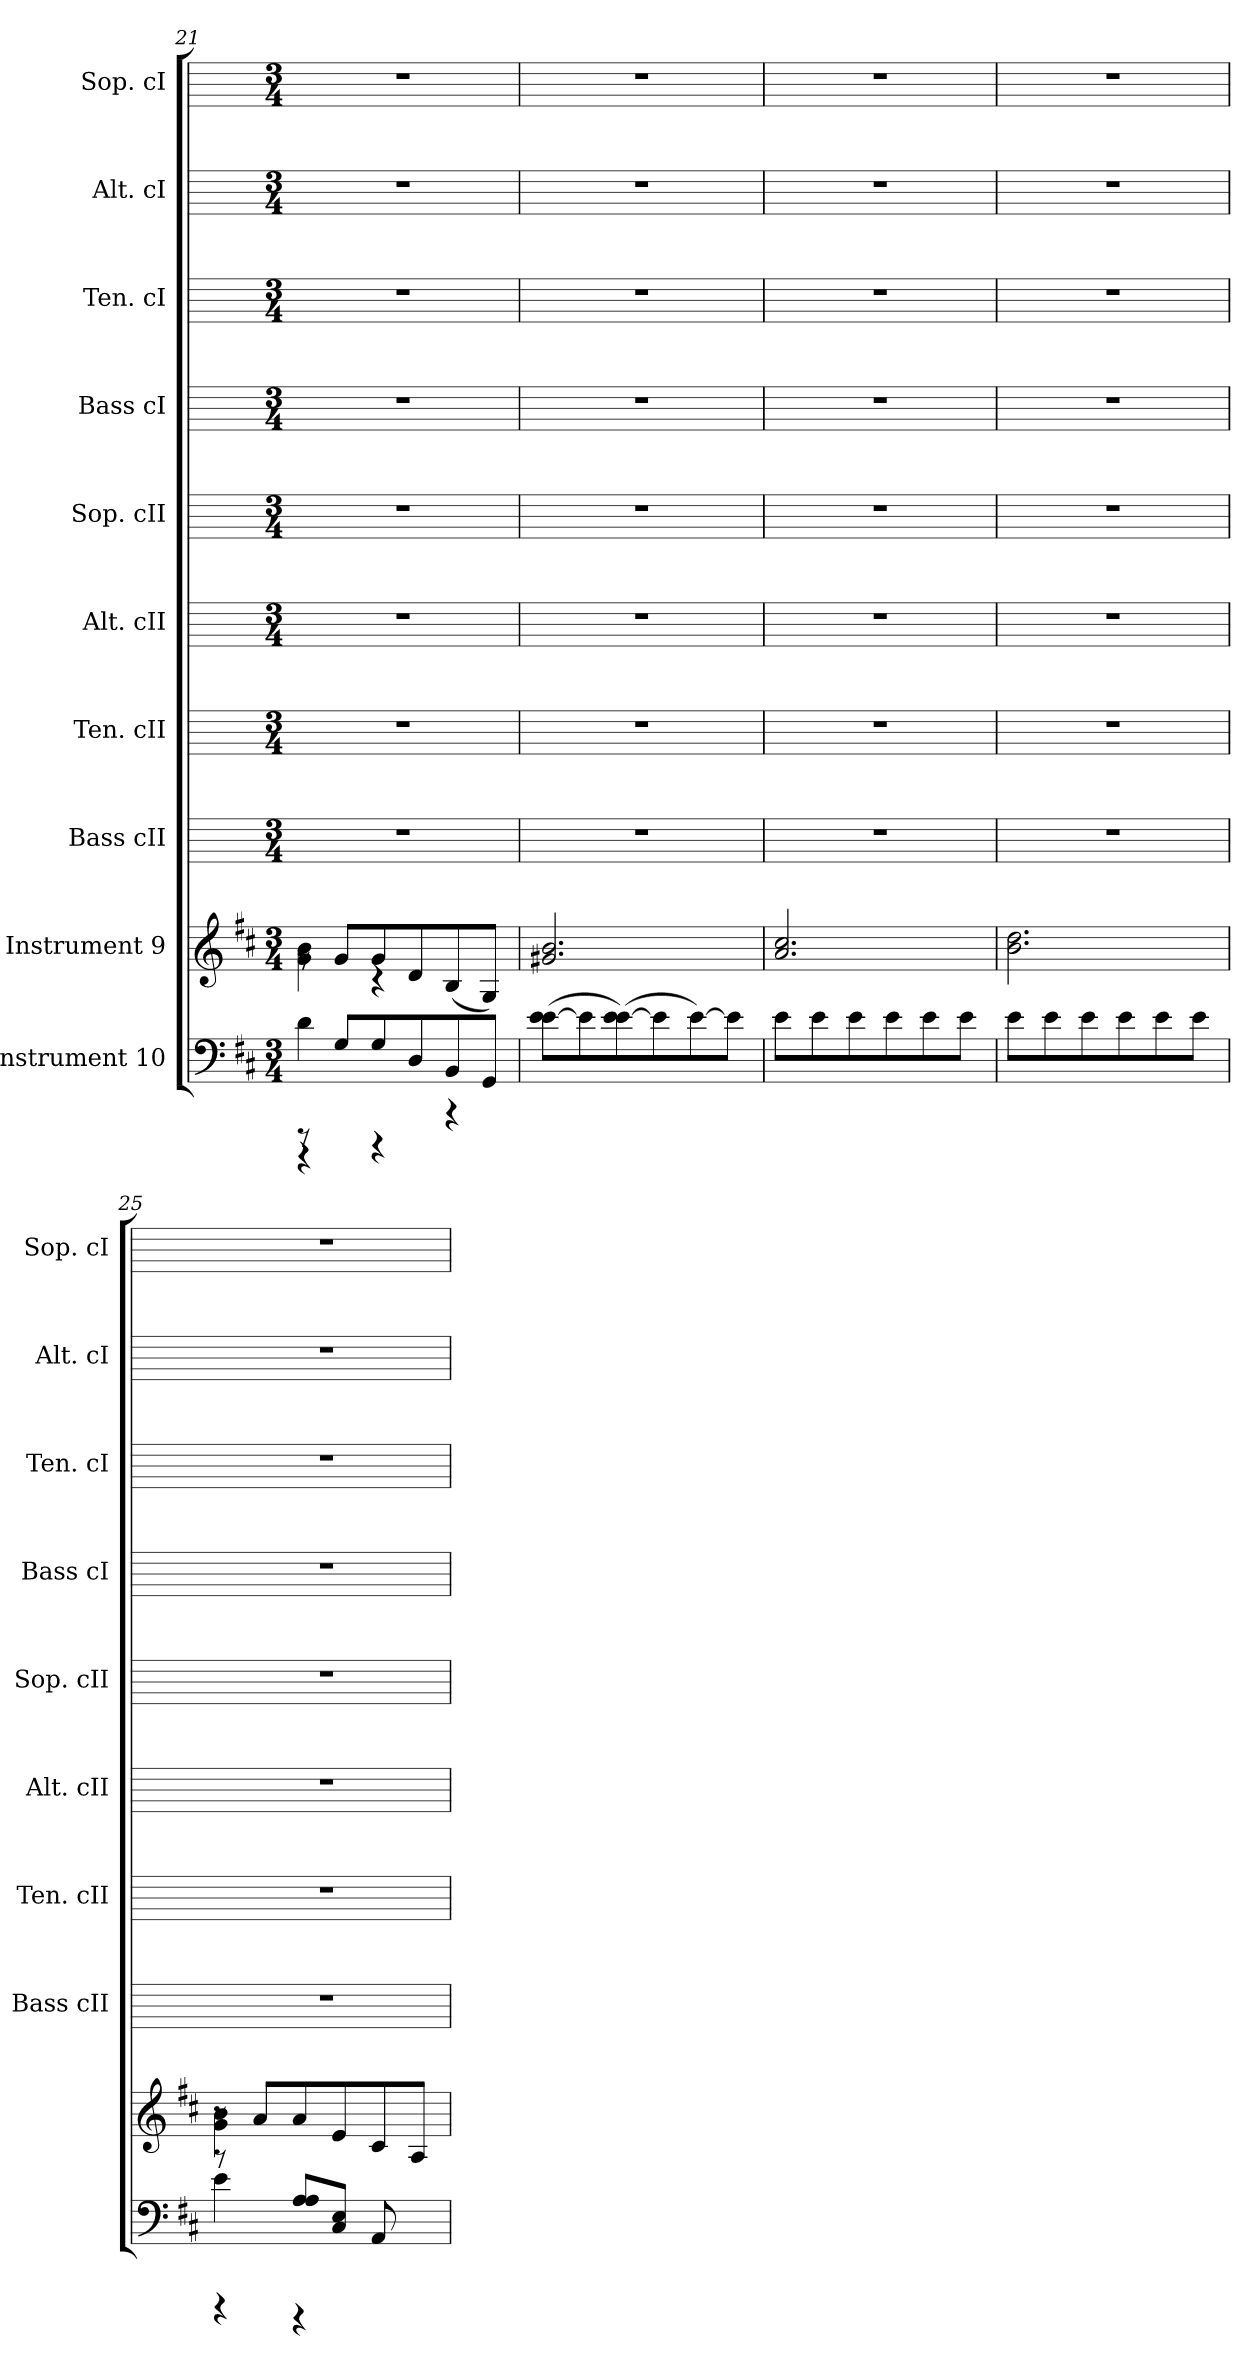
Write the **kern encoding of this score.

**kern	**kern	**kern	**kern	**kern	**kern	**kern	**kern	**kern	**kern
*part10	*part9	*part8	*part7	*part6	*part5	*part4	*part3	*part2	*part1
*staff10	*staff9	*staff8	*staff7	*staff6	*staff5	*staff4	*staff3	*staff2	*staff1
*I"Instrument 10	*I"Instrument 9	*I"Bass cII	*I"Ten. cII	*I"Alt. cII	*I"Sop. cII	*I"Bass cI	*I"Ten. cI	*I"Alt. cI	*I"Sop. cI
*	*	*I'Bass cII	*I'Ten. cII	*I'Alt. cII	*I'Sop. cII	*I'Bass cI	*I'Ten. cI	*I'Alt. cI	*I'Sop. cI
*clefF4	*clefG2	*	*	*	*	*	*	*	*
*k[f#c#]	*k[f#c#]	*k[]	*k[]	*k[]	*k[]	*k[]	*k[]	*k[]	*k[]
*D:	*D:	*C:	*C:	*C:	*C:	*C:	*C:	*C:	*C:
*M3/4	*M3/4	*M3/4	*M3/4	*M3/4	*M3/4	*M3/4	*M3/4	*M3/4	*M3/4
=21	=21	=21	=21	=21	=21	=21	=21	=21	=21
*^	*^	*	*	*	*	*	*	*	*
*	*^	*	*	*	*	*	*	*	*	*	*
4d\	8rCCC	4rFFFF	8rf	4b\ 4g\	2.r	2.r	2.r	2.r	2.r	2.r	2.r	2.r
.	8G/L	.	8g/L	.	.	.	.	.	.	.	.	.
4rAAAA	8G/	2ryy	8g/	4rB	.	.	.	.	.	.	.	.
.	8D/	.	8d/	.	.	.	.	.	.	.	.	.
4rAAA	8BB/	.	(>8B/	4ryy	.	.	.	.	.	.	.	.
.	8GG/J	.	8G/J)	.	.	.	.	.	.	.	.	.
*v	*v	*v	*	*	*	*	*	*	*	*	*	*
*	*v	*v	*	*	*	*	*	*	*	*
=22	=22	=22	=22	=22	=22	=22	=22	=22	=22
(>8e\ [<8e\L	2.b/ 2.g#X/	2.r	2.r	2.r	2.r	2.r	2.r	2.r	2.r
8e\]	.	.	.	.	.	.	.	.	.
(>8e\ [<8e\)	.	.	.	.	.	.	.	.	.
8e\]	.	.	.	.	.	.	.	.	.
[<8e\)	.	.	.	.	.	.	.	.	.
8e\J]	.	.	.	.	.	.	.	.	.
!!LO:LB:g=z
=23	=23	=23	=23	=23	=23	=23	=23	=23	=23
8e\L	2.cc#/ 2.a/	2.r	2.r	2.r	2.r	2.r	2.r	2.r	2.r
8e\	.	.	.	.	.	.	.	.	.
8e\	.	.	.	.	.	.	.	.	.
8e\	.	.	.	.	.	.	.	.	.
8e\	.	.	.	.	.	.	.	.	.
8e\J	.	.	.	.	.	.	.	.	.
=24	=24	=24	=24	=24	=24	=24	=24	=24	=24
8e\L	2.dd\ 2.b\	2.r	2.r	2.r	2.r	2.r	2.r	2.r	2.r
8e\	.	.	.	.	.	.	.	.	.
8e\	.	.	.	.	.	.	.	.	.
8e\	.	.	.	.	.	.	.	.	.
8e\	.	.	.	.	.	.	.	.	.
8e\J	.	.	.	.	.	.	.	.	.
=25	=25	=25	=25	=25	=25	=25	=25	=25	=25
*^	*^	*	*	*	*	*	*	*	*
*	*	*	*^	*	*	*	*	*	*	*	*
4e\	4rAAAA	8ra	4b\ 4g\	8rA	2.r	2.r	2.r	2.r	2.r	2.r	2.r	2.r
.	.	8a/L	.	2ryy	.	.	.	.	.	.	.	.
8A/ 8A/L	4rGGGG	8a/	2ryy	.	.	.	.	.	.	.	.	.
8E/ 8C#/J	.	8e/	.	.	.	.	.	.	.	.	.	.
8AA/L	8ryy	8c#/	.	.	.	.	.	.	.	.	.	.
8ryy	8ryy	8A/J	.	8ryy	.	.	.	.	.	.	.	.
*v	*v	*	*	*	*	*	*	*	*	*	*	*
*	*v	*v	*v	*	*	*	*	*	*	*	*
=	=	=	=	=	=	=	=	=	=
*-	*-	*-	*-	*-	*-	*-	*-	*-	*-
